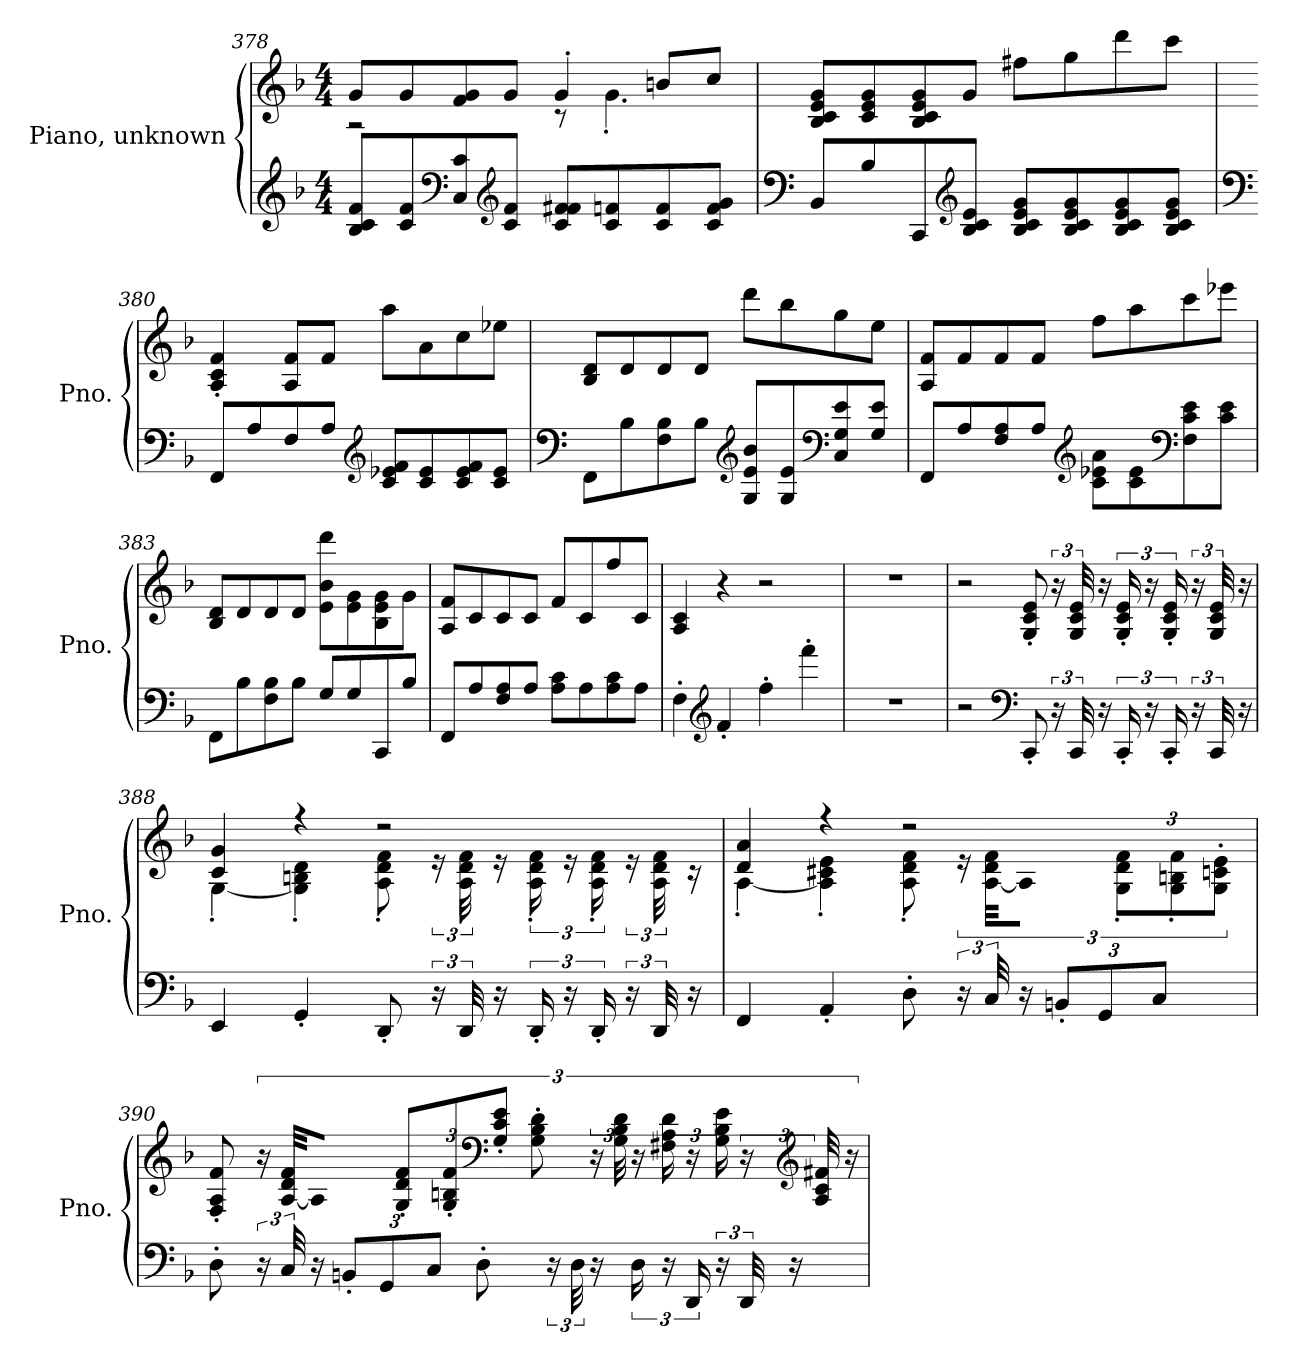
**kern	**kern
*part1	*part1
*staff2	*staff1
*I"Piano, unknown	*
*I'Pno.	*
!!LO:LB:g=z
*clefG2	*clefG2
*k[b-]	*k[b-]
*M4/4	*M4/4
=378	=378
*	*^
8B-/ 8c/ 8f/L	8g/L	2r
8c/ 8f/	8g/	.
*clefF4	*	*
8C/ 8c/	8f/ 8g/	.
*clefG2	*	*
8c/ 8f/J	8g/J	.
8c/ 8f/ 8f#X/L	4g'/	8r
8c/ 8fn/	.	4.g'\
8c/ 8f/	8bn/L	.
8c/ 8f/ 8g/J	8cc/J	.
*	*v	*v
=379	=379
*clefF4	*
8BB-/L	8B-/ 8c/ 8e/ 8g/L
8B-/	8c/ 8e/ 8g/
8CC/	8B-/ 8c/ 8e/ 8g/
*clefG2	*
8B-/ 8c/ 8e/J	8g/J
8B-/ 8c/ 8e/ 8g/L	8ff#X\L
8B-/ 8c/ 8e/ 8g/	8gg\
8B-/ 8c/ 8e/ 8g/	8ddd\
8B-/ 8c/ 8e/ 8g/J	8ccc\J
!!LO:LB:g=z
=380	=380
*clefF4	*
8FF/L	4A/' 4c/' 4f/'
8A/	.
8F/	8A/ 8f/L
8A/J	8f/J
*clefG2	*
8c/ 8e-X/ 8f/L	8aa\L
8c/ 8e-/	8a\
8c/ 8e-/ 8f/	8cc\
8c/ 8e-/J	8ee-X\J
=381	=381
*clefF4	*
8FF\L	8B-/ 8d/L
8B-\	8d/
8F\ 8B-\	8d/
8B-\J	8d/J
*clefG2	*
8G/ 8e/ 8b-/L	8ddd\L
8G/ 8e/	8bb-\
*clefF4	*
8C/ 8G/ 8e/	8gg\
8G/ 8e/J	8ee\J
=382	=382
8FF/L	8A/ 8f/L
8A/	8f/
8F/ 8A/	8f/
8A/J	8f/J
*clefG2	*
8c\ 8e-X\ 8a\L	8ff\L
8c\ 8e-\	8aa\
*clefF4	*
8F\ 8c\ 8e-\	8ccc\
8c\ 8e-\J	8eee-X\J
!!LO:LB:g=z
=383	=383
8FF\L	8B-/ 8d/L
8B-\	8d/
8F\ 8B-\	8d/
8B-\J	8d/J
8G/L	8e\ 8b-\ 8ddd\L
8G/	8e\ 8g\
8CC/	8B-\ 8e\ 8g\
8B-/J	8g\J
=384	=384
8FF/L	8A/ 8f/L
8A/	8c/
8F/ 8A/	8c/
8A/J	8c/J
8A\ 8c\L	8f/L
8A\	8c/
8A\ 8c\	8ff/
8A\J	8c/J
=385	=385
4F'\	4A/ 4c/
*clefG2	*
4f'/	4r
4ff'\	2r
4fff'\	.
=386	=386
1r	1r
=387	=387
2r	2r
*clefF4	*
8CC'/	8G/' 8c/' 8e/'
24r	24r
48CC/	48G/ 48c/ 48e/
16r	16r
24CC'/	24G/' 24c/' 24e/'
24r	24r
24CC'/	24G/' 24c/' 24e/'
24r	24r
48CC/	48G/ 48c/ 48e/
16r	16r
!!LO:LB:g=z
=388	=388
*	*^
4EE/	4c/ 4g/	[4G'\
4GG'/	4r	4G\]' 4Bn\' 4d\'
8DD'/	2r	8A\' 8d\' 8f\'
24r	.	24r
48DD/	.	48A\ 48d\ 48f\
16r	.	16r
24DD'/	.	24A\' 24d\' 24f\'
24r	.	24r
24DD'/	.	24A\' 24d\' 24f\'
24r	.	24r
48DD/	.	48A\ 48d\ 48f\
16r	.	16r
=389	=389	=389
4FF/	4d/ 4a/	[4A'\
4AA'/	4r	4A\]' 4c#X\' 4e\'
8D'\	2r	8A\' 8d\' 8f\'
24r	.	24r
48C/	.	[48A\ 48d\ 48f\KLL
16r	.	16A\JJ]
*Xbrackettup	*	*Xbrackettup
12BBn'/L	.	12G\' 12d\' 12f\'L
12GG/	.	12G\' 12Bn\' 12f\'
12C/J	.	12G\' 12cn\' 12e\'J
*	*v	*v
!!LO:LB:g=z
=390	=390
8D'\	8F/' 8A/' 8f/'
*brackettup	*brackettup
24r	24r
48C/	[48A/ 48d/ 48f/KLL
16r	16A/JJ]
*Xbrackettup	*Xbrackettup
12BBn'/L	12G/' 12d/' 12f/'L
12GG/	12G/' 12Bn/' 12f/'
*	*clefF4
12C/J	12G/' 12c/' 12e/'J
8D'\	8G\' 8B\' 8d\'
*brackettup	*brackettup
24r	24r
48D\	48G\ 48B\ 48d\
16r	16r
24D\	24F#X\ 24A\ 24d\
24r	24r
24DD/	24G\ 24B\ 24e\
24r	24r
*	*clefG2
48DD/	48A/ 48c/ 48f#X/
16r	16r
=	=
*-	*-
